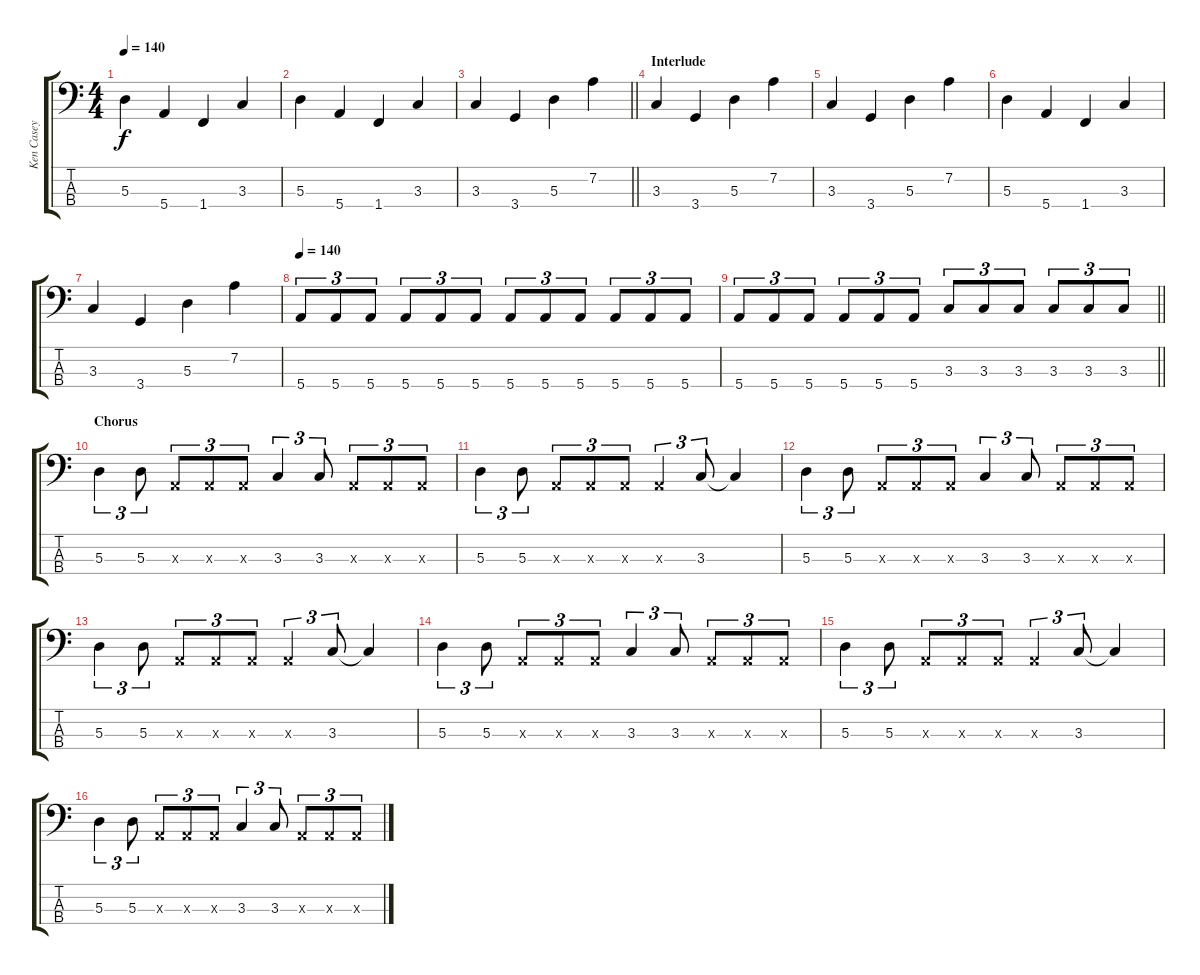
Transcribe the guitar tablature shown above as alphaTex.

\track ("Ken Casey (Bass Guitar)" "Ken Casey ") {instrument electricbasspick}
\staff {score tabs}
\tuning (G2 D2 A1 E1) {hide}
\ts (4 4)
\tempo 140
\clef f4
\ks c
5.3.4{dy f} 5.4.4 1.4.4 3.3.4 |
5.3.4 5.4.4 1.4.4 3.3.4 |
\barLineRight lightlight
3.3.4 3.4.4 5.3.4 7.2.4 |
\section ("" "Interlude")
3.3.4 3.4.4 5.3.4 7.2.4 |
3.3.4 3.4.4 5.3.4 7.2.4 |
5.3.4 5.4.4 1.4.4 3.3.4 |
3.3.4 3.4.4 5.3.4 7.2.4 |
\tempo 140
5.4.8{tu (3 2)} 5.4.8{tu (3 2)} 5.4.8{tu (3 2)} 5.4.8{tu (3 2)} 5.4.8{tu (3 2)} 5.4.8{tu (3 2)} 5.4.8{tu (3 2)} 5.4.8{tu (3 2)} 5.4.8{tu (3 2)} 5.4.8{tu (3 2)} 5.4.8{tu (3 2)} 5.4.8{tu (3 2)} |
\barLineRight lightlight
5.4.8{tu (3 2)} 5.4.8{tu (3 2)} 5.4.8{tu (3 2)} 5.4.8{tu (3 2)} 5.4.8{tu (3 2)} 5.4.8{tu (3 2)} 3.3.8{tu (3 2)} 3.3.8{tu (3 2)} 3.3.8{tu (3 2)} 3.3.8{tu (3 2)} 3.3.8{tu (3 2)} 3.3.8{tu (3 2)} |
\section ("" "Chorus")
5.3.4{tu (3 2)} 5.3.8{tu (3 2)} 0.3{x}.8{tu (3 2)} 0.3{x}.8{tu (3 2)} 0.3{x}.8{tu (3 2)} 3.3.4{tu (3 2)} 3.3.8{tu (3 2)} 0.3{x}.8{tu (3 2)} 0.3{x}.8{tu (3 2)} 0.3{x}.8{tu (3 2)} |
5.3.4{tu (3 2)} 5.3.8{tu (3 2)} 0.3{x}.8{tu (3 2)} 0.3{x}.8{tu (3 2)} 0.3{x}.8{tu (3 2)} 0.3{x}.4{tu (3 2)} 3.3.8{tu (3 2)} 3.3{t}.4 |
5.3.4{tu (3 2)} 5.3.8{tu (3 2)} 0.3{x}.8{tu (3 2)} 0.3{x}.8{tu (3 2)} 0.3{x}.8{tu (3 2)} 3.3.4{tu (3 2)} 3.3.8{tu (3 2)} 0.3{x}.8{tu (3 2)} 0.3{x}.8{tu (3 2)} 0.3{x}.8{tu (3 2)} |
5.3.4{tu (3 2)} 5.3.8{tu (3 2)} 0.3{x}.8{tu (3 2)} 0.3{x}.8{tu (3 2)} 0.3{x}.8{tu (3 2)} 0.3{x}.4{tu (3 2)} 3.3.8{tu (3 2)} 3.3{t}.4 |
5.3.4{tu (3 2)} 5.3.8{tu (3 2)} 0.3{x}.8{tu (3 2)} 0.3{x}.8{tu (3 2)} 0.3{x}.8{tu (3 2)} 3.3.4{tu (3 2)} 3.3.8{tu (3 2)} 0.3{x}.8{tu (3 2)} 0.3{x}.8{tu (3 2)} 0.3{x}.8{tu (3 2)} |
5.3.4{tu (3 2)} 5.3.8{tu (3 2)} 0.3{x}.8{tu (3 2)} 0.3{x}.8{tu (3 2)} 0.3{x}.8{tu (3 2)} 0.3{x}.4{tu (3 2)} 3.3.8{tu (3 2)} 3.3{t}.4 |
5.3.4{tu (3 2)} 5.3.8{tu (3 2)} 0.3{x}.8{tu (3 2)} 0.3{x}.8{tu (3 2)} 0.3{x}.8{tu (3 2)} 3.3.4{tu (3 2)} 3.3.8{tu (3 2)} 0.3{x}.8{tu (3 2)} 0.3{x}.8{tu (3 2)} 0.3{x}.8{tu (3 2)}
